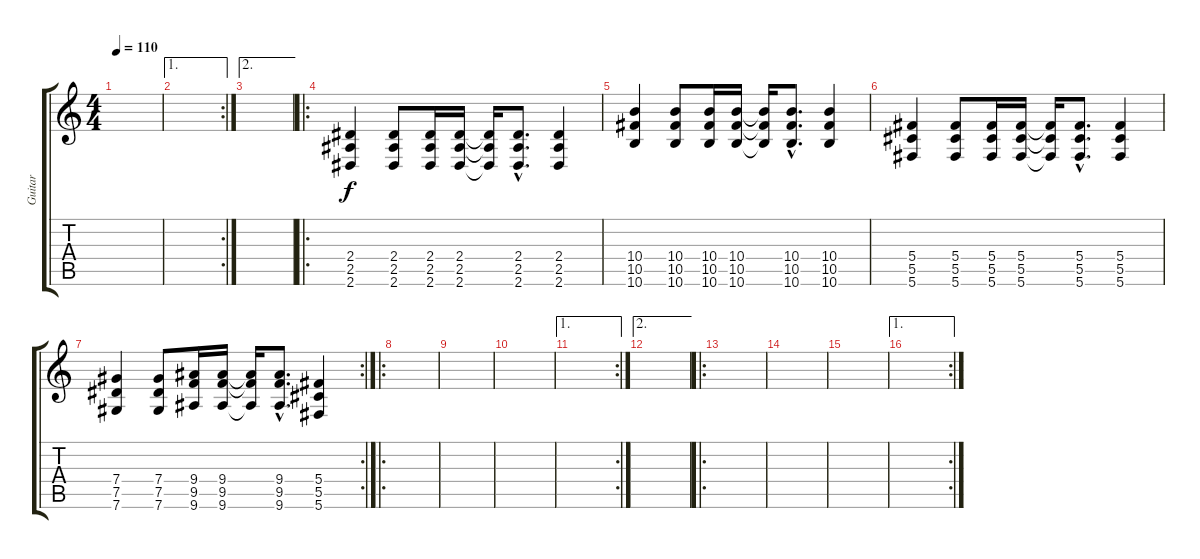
\track ("Guitar " "Guitar ") {instrument distortionguitar}
\staff {score tabs}
\tuning (Eb4 Bb3 Gb3 Db3 Ab2 Db2) {hide}
\ts (4 4)
\tempo 110
\clef g2
\ks c
|
\ae 1
\rc 2
|
\ae 2
|
\ro
(2.4 2.5 2.6).4 (2.4 2.5 2.6).8 (2.4 2.5 2.6).16 (2.4 2.5 2.6).16 (2.4{t} 2.5{t} 2.6{t}).16 (2.4{hac} 2.5{hac} 2.6{hac}).8{d} (2.4 2.5 2.6).4 |
(10.4 10.5 10.6).4 (10.4 10.5 10.6).8 (10.4 10.5 10.6).16 (10.4 10.5 10.6).16 (10.4{t} 10.5{t} 10.6{t}).16 (10.4{hac} 10.5{hac} 10.6{hac}).8{d} (10.4 10.5 10.6).4 |
(5.4 5.5 5.6).4 (5.4 5.5 5.6).8 (5.4 5.5 5.6).16 (5.4 5.5 5.6).16 (5.4{t} 5.5{t} 5.6{t}).16 (5.4{hac} 5.5{hac} 5.6{hac}).8{d} (5.4 5.5 5.6).4 |
\rc 2
(7.4 7.5 7.6).4 (7.4 7.5 7.6).8 (9.4 9.5 9.6).16 (9.4 9.5 9.6).16 (9.4{t} 9.5{t} 9.6{t}).16 (9.4{hac} 9.5{hac} 9.6{hac}).8{d} (5.4 5.5 5.6).4 |
\ro
|
|
|
\ae 1
\rc 2
|
\ae 2
|
\ro
|
|
|
\ae 1
\rc 2
